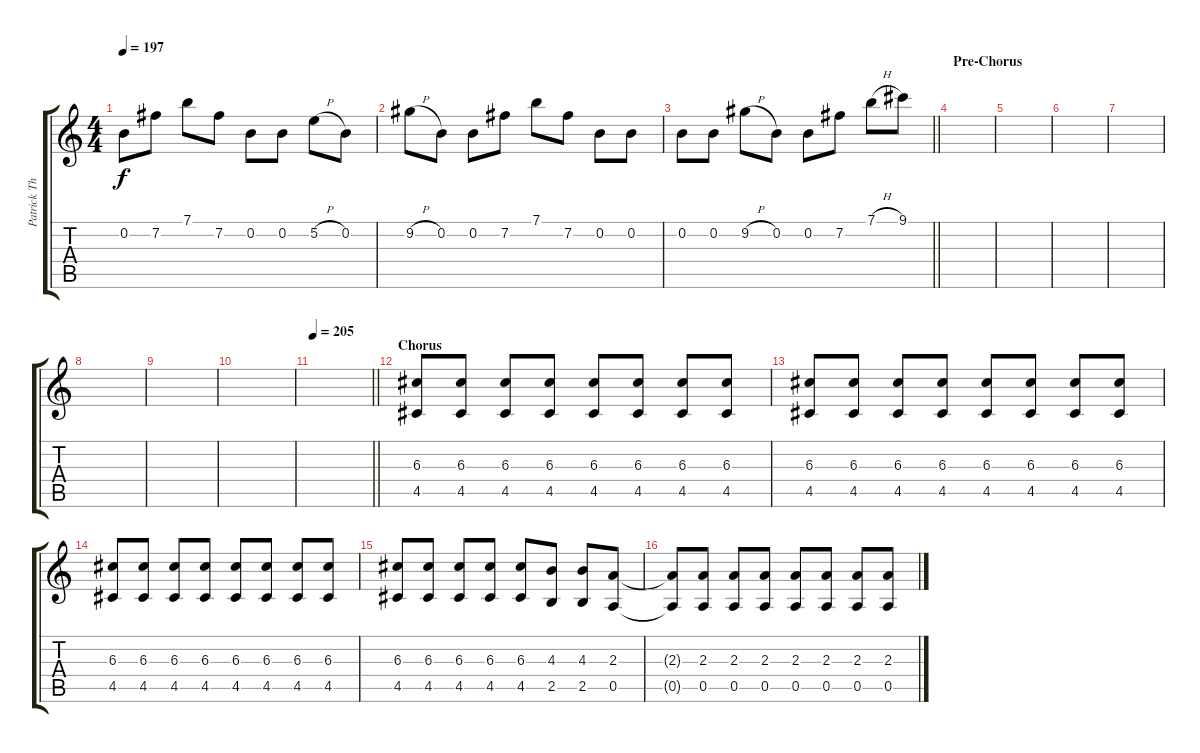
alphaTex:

\track ("Patrick Thompson - Harmonic Guitar" "Patrick Th") {instrument distortionguitar}
\staff {score tabs}
\tuning (E4 B3 G3 D3 A2 D2) {hide}
\ts (4 4)
\tempo 197
\clef g2
\ks c
0.2.8{dy f} 7.2.8 7.1.8 7.2.8 0.2.8 0.2.8 5.2{h}.8 0.2.8 |
9.2{h}.8 0.2.8 0.2.8 7.2.8 7.1.8 7.2.8 0.2.8 0.2.8 |
\barLineRight lightlight
0.2.8 0.2.8 9.2{h}.8 0.2.8 0.2.8 7.2.8 7.1{h}.8 9.1.8 |
\section ("" "Pre-Chorus")
|
|
|
|
|
|
|
\tempo 205
\barLineRight lightlight
|
\section ("" "Chorus")
(6.3 4.5).8{volume 8} (6.3 4.5).8 (6.3 4.5).8 (6.3 4.5).8 (6.3 4.5).8 (6.3 4.5).8 (6.3 4.5).8 (6.3 4.5).8 |
(6.3 4.5).8 (6.3 4.5).8 (6.3 4.5).8 (6.3 4.5).8 (6.3 4.5).8 (6.3 4.5).8 (6.3 4.5).8 (6.3 4.5).8 |
(6.3 4.5).8 (6.3 4.5).8 (6.3 4.5).8 (6.3 4.5).8 (6.3 4.5).8 (6.3 4.5).8 (6.3 4.5).8 (6.3 4.5).8 |
(6.3 4.5).8 (6.3 4.5).8 (6.3 4.5).8 (6.3 4.5).8 (6.3 4.5).8 (4.3 2.5).8 (4.3 2.5).8 (2.3 0.5).8 |
(2.3{t} 0.5{t}).8 (2.3 0.5).8 (2.3 0.5).8 (2.3 0.5).8 (2.3 0.5).8 (2.3 0.5).8 (2.3 0.5).8 (2.3 0.5).8
